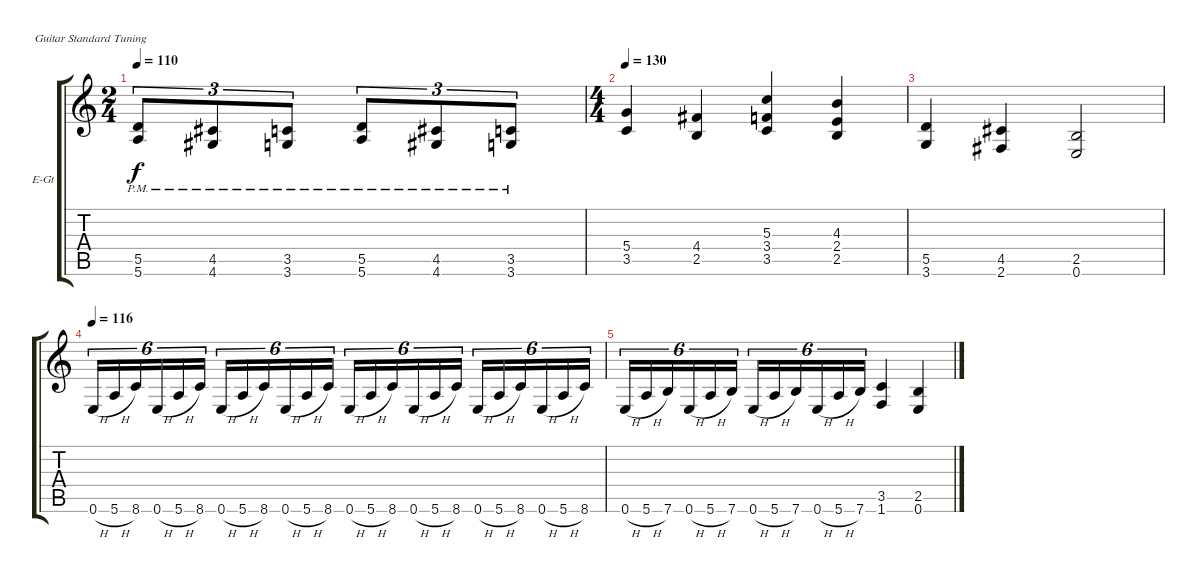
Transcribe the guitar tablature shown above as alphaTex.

\bracketExtendMode groupsimilarinstruments
\firstSystemTrackNameOrientation horizontal
\otherSystemsTrackNameOrientation horizontal
\track ("James" "E-Gt") {instrument distortionguitar}
\staff {score tabs}
\tuning (E4 B3 G3 D3 A2 E2)
\ts (2 4)
\tempo 110
\clef g2
\ks c
(5.5{pm} 5.6{pm}).8{tu (3 2) dy f} (4.5{pm} 4.6{pm}).8{tu (3 2)} (3.5{pm} 3.6{pm}).8{tu (3 2)} (5.5{pm} 5.6{pm}).8{tu (3 2)} (4.5{pm} 4.6{pm}).8{tu (3 2)} (3.5{pm} 3.6{pm}).8{tu (3 2)} |
\ts (4 4)
\tempo 130
(5.4 3.5).4 (4.4 2.5).4 (5.3 3.4 3.5).4 (4.3 2.4 2.5).4 |
(5.5 3.6).4 (4.5 2.6).4 (2.5 0.6).2 |
\tempo 116
0.6{h}.16{tu (6 4)} 5.6{h}.16{tu (6 4)} 8.6.16{tu (6 4)} 0.6{h}.16{tu (6 4)} 5.6{h}.16{tu (6 4)} 8.6.16{tu (6 4)} 0.6{h}.16{tu (6 4)} 5.6{h}.16{tu (6 4)} 8.6.16{tu (6 4)} 0.6{h}.16{tu (6 4)} 5.6{h}.16{tu (6 4)} 8.6.16{tu (6 4)} 0.6{h}.16{tu (6 4)} 5.6{h}.16{tu (6 4)} 8.6.16{tu (6 4)} 0.6{h}.16{tu (6 4)} 5.6{h}.16{tu (6 4)} 8.6.16{tu (6 4)} 0.6{h}.16{tu (6 4)} 5.6{h}.16{tu (6 4)} 8.6.16{tu (6 4)} 0.6{h}.16{tu (6 4)} 5.6{h}.16{tu (6 4)} 8.6.16{tu (6 4)} |
0.6{h}.16{tu (6 4)} 5.6{h}.16{tu (6 4)} 7.6.16{tu (6 4)} 0.6{h}.16{tu (6 4)} 5.6{h}.16{tu (6 4)} 7.6.16{tu (6 4)} 0.6{h}.16{tu (6 4)} 5.6{h}.16{tu (6 4)} 7.6.16{tu (6 4)} 0.6{h}.16{tu (6 4)} 5.6{h}.16{tu (6 4)} 7.6.16{tu (6 4)} (3.5 1.6).4 (2.5 0.6).4
